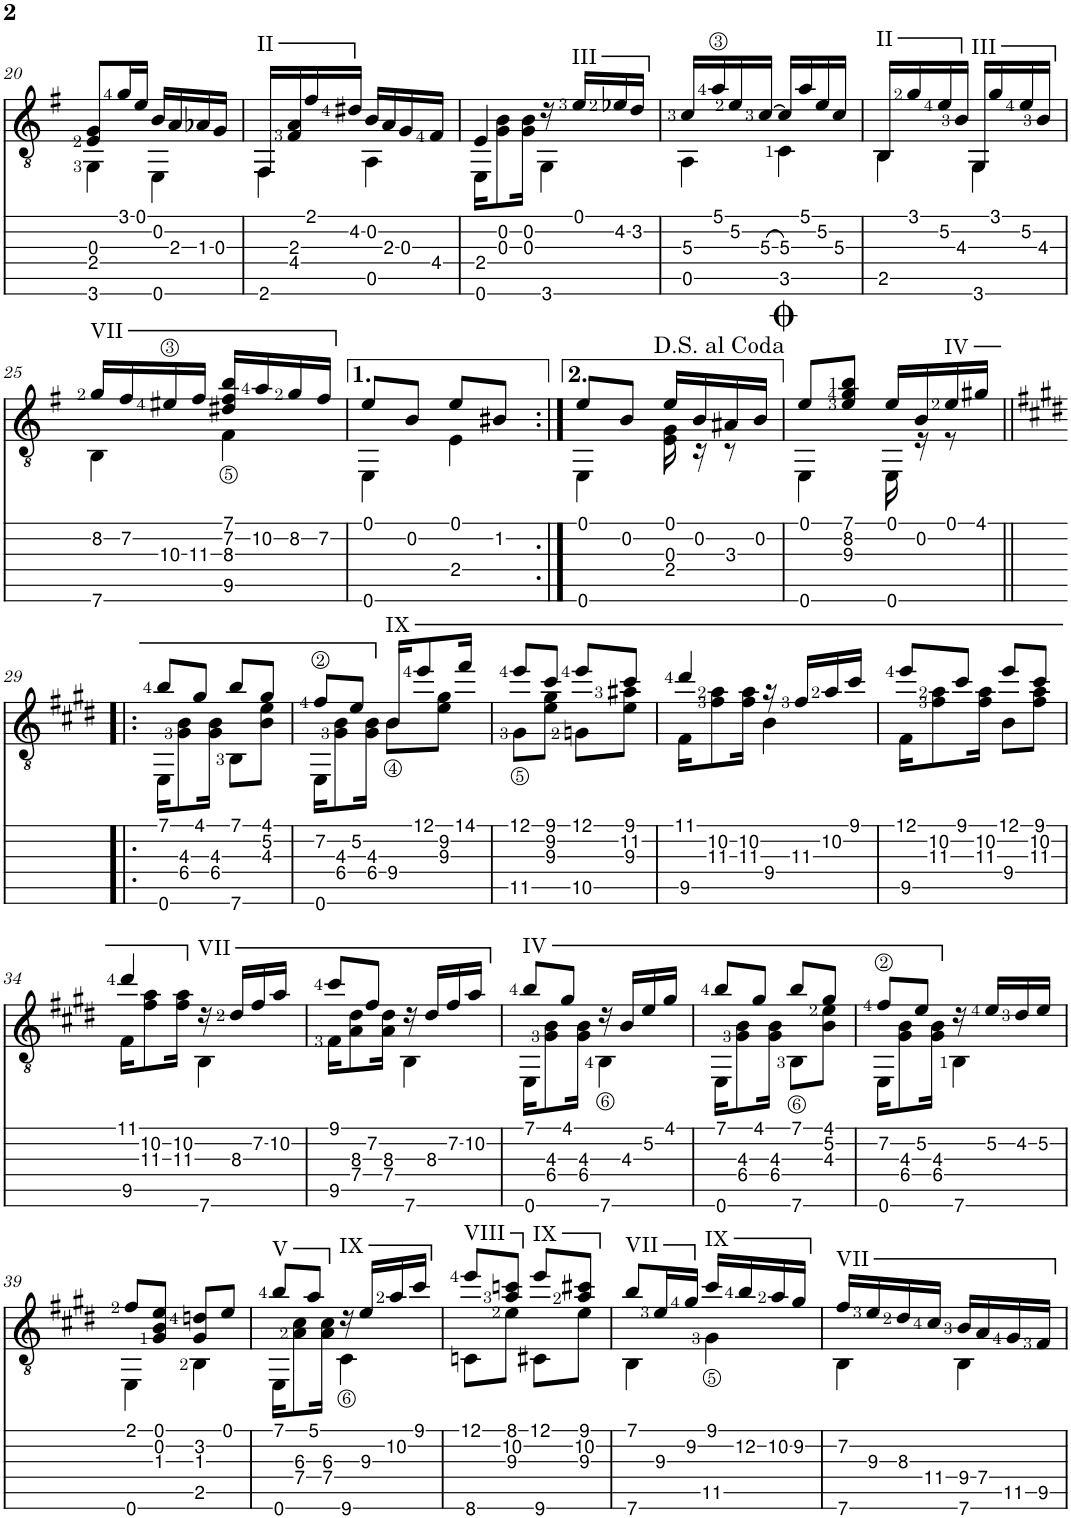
**kern	**kern
*part1	*part1
*staff2	*staff1
*I"Classical Guitar	*
*I'Guit.	*
!!LO:PB:g=z
*	*clefGv2
*k[f#]	*k[f#]
*e:	*e:
*M2/4	*M2/4
=20	=20
*^	*^
8E\ 8G\L	4GG	8E/ 8G/L	4GG\
16gL	.	16g/L	.
16eJJ	.	16e/JJ	.
16BLL	4EE	16B/LL	4EE\
16AJ	.	16A/	.
16A-XL	.	16A-X/	.
16GJJ	.	16G/JJ	.
=21	=21	=21	=21
!	!	!LO:TX:a:t=II	!
16FF#LL	4FF#	16FF#/LL	4FF#\
16F#\ 16A\J	.	16F#/ 16A/	.
16f#L	.	16f#/	.
16d#XJJ	.	16d#X/JJ	.
16BLL	4AA	16B/LL	4AA\
16AJ	.	16A/	.
16GL	.	16G/	.
16F#JJ	.	16F#/JJ	.
=22	=22	=22	=22
4E	16EEKL	4E/	16EE\KL
.	8G\ 8B\	.	8G\ 8B\
.	16G\ 16B\Jk	.	16G\ 16B\Jk
16r	4GG	16r	4GG\
!	!	!LO:TX:a:t=III	!
16eLL	.	16e/LL	.
16e-X	.	16e-X/	.
16dJJ	.	16d/JJ	.
=23	=23	=23	=23
16cLL	4AA	16c/LL	4AA\
16aJ	.	16a/	.
16eL	.	16e/	.
[16cJJ	.	[16c/JJ	.
16cLL]	4C	16c/LL]	4C\
16aJ	.	16a/	.
16eL	.	16e/	.
16cJJ	.	16c/JJ	.
=24	=24	=24	=24
!	!	!LO:TX:a:t=II	!
16BBLL	4BB	16BB/LL	4BB\
16gJ	.	16g/	.
16eL	.	16e/	.
16BJJ	.	16B/JJ	.
!	!	!LO:TX:a:t=III	!
16GGLL	4GG	16GG/LL	4GG\
16gJ	.	16g/	.
16eL	.	16e/	.
16BJJ	.	16B/JJ	.
!!LO:LB:g=z	!!
=25	=25	=25	=25
!	!	!LO:TX:a:t=VII	!
16gLL	4BB	16g/LL	4BB\
16f#J	.	16f#/	.
16e#XL	.	16e#X/	.
16f#JJ	.	16f#/JJ	.
16d#X\ 16f#\ 16b\LL	4F#	16d#X/ 16f#/ 16b/LL	4F#\
16aJ	.	16a/	.
16gL	.	16g/	.
16f#JJ	.	16f#/JJ	.
=26	=26	=26	=26
8eL	4EE	8e/L	4EE\
8BJ	.	8B/J	.
8eL	4E	8e/L	4E\
8B#XJ	.	8B#X/J	.
=27:|!	=27:|!	=27:|!	=27:|!
8eL	4EE	8e/L	4EE\
8BJ	.	8B/J	.
16eLL	16E 16G	16e/LL	16E\ 16G\
16BJ	16r	16B/	16r
16A#XL	8r	16A#X/	8r
16BJJ	.	16B/JJ	.
=28	=28	=28	=28
8eL	4EE	8e/L	4EE\
8e\ 8g\ 8b\J	.	8e/ 8g/ 8b/J	.
16eLL	16EE	16e/LL	16EE\
16BJ	16r	16B/	16r
!	!	!LO:TX:a:t=IV	!
16eL	8r	16e/	8r
16g#XJJ	.	16g#X/JJ	.
!!LO:LB:g=z	!!
=29!|:	=29!|:	=29!|:	=29!|:
*k[f#c#g#d#]	*	*k[f#c#g#d#]	*
*E:	*	*E:	*
8bL	16EEKL	8b/L	16EE\KL
.	8G#\ 8B\	.	8G#\ 8B\
8g#J	.	8g#/J	.
.	16G#\ 16B\Jk	.	16G#\ 16B\Jk
8bL	8BBL	8b/L	8BB\L
8g#J	8B\ 8e\J	8g#/J	8B\ 8e\J
=30	=30	=30	=30
8f#L	16EEKL	8f#/L	16EE\KL
.	8G#\ 8B\	.	8G#\ 8B\
8eJ	.	8e/J	.
.	16G#\ 16B\Jk	.	16G#\ 16B\Jk
!	!	!LO:TX:a:t=IX	!
16BKL	8BL	16B/KL	8B\L
8ee	.	8ee/	.
.	8e\ 8g#\J	.	8e\ 8g#\J
16ff#Jk	.	16ff#/Jk	.
=31	=31	=31	=31
8eeL	8G#L	8ee/L	8G#\L
8cc#J	8e\ 8g#\J	8cc#/J	8e\ 8g#\J
8eeL	8GnL	8ee/L	8Gn\L
8cc#J	8e\ 8a#X\J	8cc#/J	8e\ 8a#X\J
=32	=32	=32	=32
4dd#	16F#KL	4dd#/	16F#\KL
.	8f#\ 8a\	.	8f#\ 8a\
.	16f#\ 16a\Jk	.	16f#\ 16a\Jk
16r	4B	16r	4B\
16f#LL	.	16f#/LL	.
16a	.	16a/	.
16cc#JJ	.	16cc#/JJ	.
=33	=33	=33	=33
8eeL	16F#KL	8ee/L	16F#\KL
.	8f#\ 8a\	.	8f#\ 8a\
8cc#J	.	8cc#/J	.
.	16f#\ 16a\Jk	.	16f#\ 16a\Jk
8eeL	8BL	8ee/L	8B\L
8cc#J	8f#\ 8a\J	8cc#/J	8f#\ 8a\J
!!LO:LB:g=z	!!
=34	=34	=34	=34
4dd#	16F#KL	4dd#/	16F#\KL
.	8f#\ 8a\	.	8f#\ 8a\
.	16f#\ 16a\Jk	.	16f#\ 16a\Jk
!	!	!LO:TX:a:t=VII	!
16r	4BB	16r	4BB\
16d#LL	.	16d#/LL	.
16f#	.	16f#/	.
16aJJ	.	16a/JJ	.
=35	=35	=35	=35
8cc#L	16F#KL	8cc#/L	16F#\KL
.	8A\ 8d#\	.	8A\ 8d#\
8f#J	.	8f#/J	.
.	16A\ 16d#\Jk	.	16A\ 16d#\Jk
16r	4BB	16r	4BB\
16d#LL	.	16d#/LL	.
16f#	.	16f#/	.
16aJJ	.	16a/JJ	.
=36	=36	=36	=36
!	!	!LO:TX:a:t=IV	!
8bL	16EEKL	8b/L	16EE\KL
.	8G#\ 8B\	.	8G#\ 8B\
8g#J	.	8g#/J	.
.	16G#\ 16B\Jk	.	16G#\ 16B\Jk
16r	4BB	16r	4BB\
16BLL	.	16B/LL	.
16e	.	16e/	.
16g#JJ	.	16g#/JJ	.
=37	=37	=37	=37
8bL	16EEKL	8b/L	16EE\KL
.	8G#\ 8B\	.	8G#\ 8B\
8g#J	.	8g#/J	.
.	16G#\ 16B\Jk	.	16G#\ 16B\Jk
8bL	8BBL	8b/L	8BB\L
8g#J	8B\ 8e\J	8g#/J	8B\ 8e\J
=38	=38	=38	=38
8f#L	16EEKL	8f#/L	16EE\KL
.	8G#\ 8B\	.	8G#\ 8B\
8eJ	.	8e/J	.
.	16G#\ 16B\Jk	.	16G#\ 16B\Jk
16r	4BB	16r	4BB\
16eLL	.	16e/LL	.
16d#	.	16d#/	.
16eJJ	.	16e/JJ	.
!!LO:LB:g=z	!!
=39	=39	=39	=39
8f#L	4EE	8f#/L	4EE\
8G#\ 8B\ 8e\J	.	8G#/ 8B/ 8e/J	.
8G#\ 8dn\L	4BB	8G#/ 8dn/L	4BB\
8eJ	.	8e/J	.
=40	=40	=40	=40
!	!	!LO:TX:a:t=V	!
8bL	16EEKL	8b/L	16EE\KL
.	8A\ 8c#\	.	8A\ 8c#\
8aJ	.	8a/J	.
.	16A\ 16c#\Jk	.	16A\ 16c#\Jk
!	!	!LO:TX:a:t=IX	!
16r	4C#	16r	4C#\
16eLL	.	16e/LL	.
16a	.	16a/	.
16cc#JJ	.	16cc#/JJ	.
=41	=41	=41	=41
!	!	!LO:TX:a:t=VIII	!
8eeL	8CnL	8ee/L	8Cn\L
8a\ 8ccn\J	8eJ	8a/ 8ccn/J	8e\J
!	!	!LO:TX:a:t=IX	!
8eeL	8C#XL	8ee/L	8C#X\L
8a\ 8cc#X\J	8eJ	8a/ 8cc#X/J	8e\J
=42	=42	=42	=42
!	!	!LO:TX:a:t=VII	!
8bL	4BB	8b/L	4BB\
16eL	.	16e/L	.
16g#JJ	.	16g#/JJ	.
!	!	!LO:TX:a:t=IX	!
16cc#LL	4G#	16cc#/LL	4G#\
16bJ	.	16b/	.
16aL	.	16a/	.
16g#JJ	.	16g#/JJ	.
=43	=43	=43	=43
!	!	!LO:TX:a:t=VII	!
16f#LL	4BB	16f#/LL	4BB\
16eJ	.	16e/	.
16d#L	.	16d#/	.
16c#JJ	.	16c#/JJ	.
16BLL	4BB	16B/LL	4BB\
16AJ	.	16A/	.
16G#L	.	16G#/	.
16F#JJ	.	16F#/JJ	.
*v	*v	*	*
*	*v	*v
=	=
*-	*-
